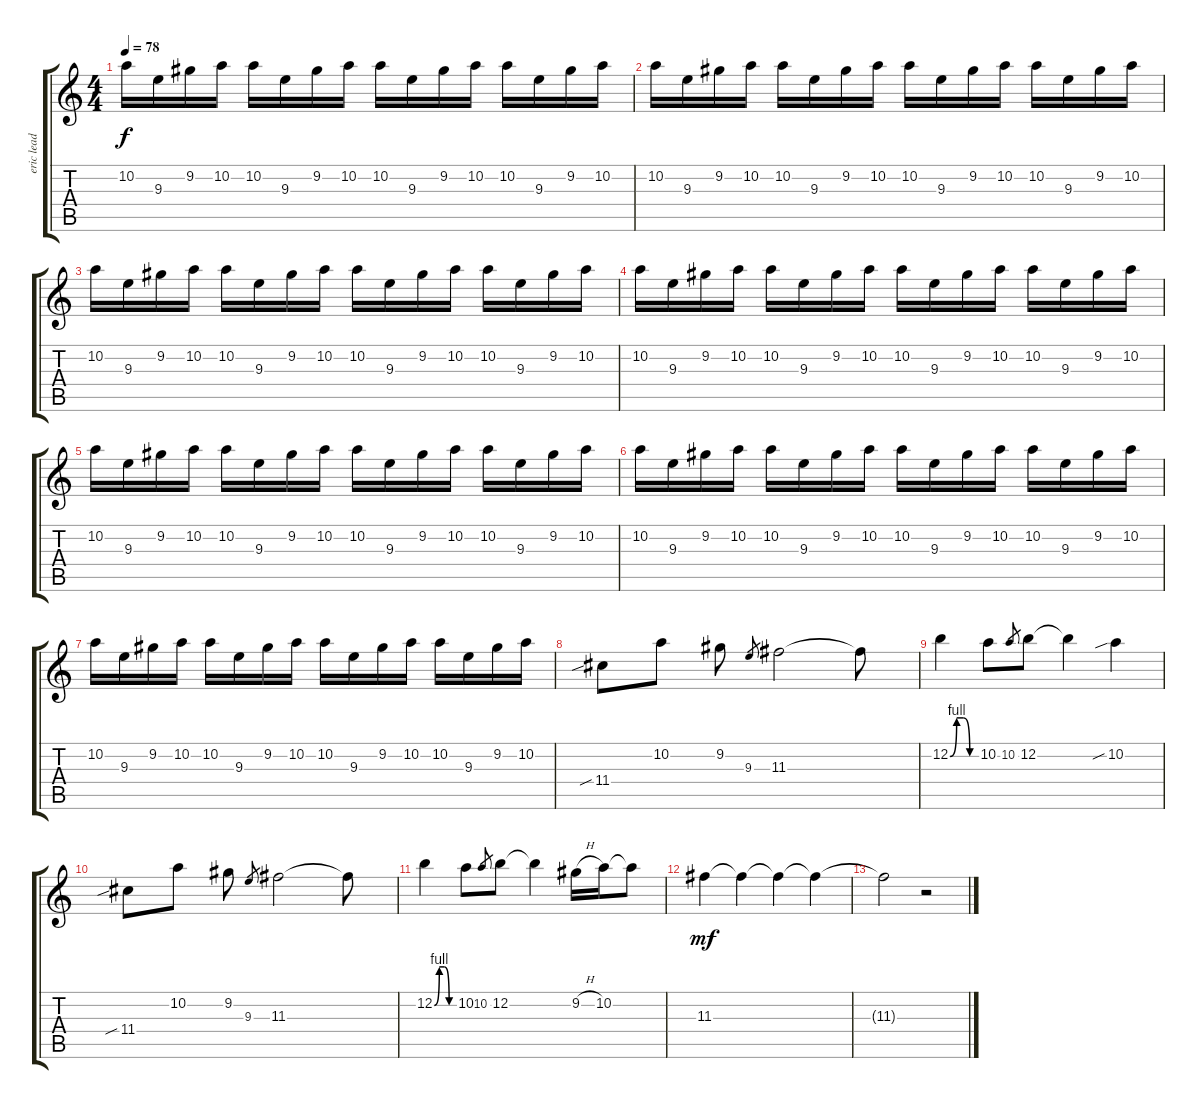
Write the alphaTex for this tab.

\track ("eric lead" "eric lead") {instrument overdrivenguitar}
\staff {score tabs}
\tuning (E4 B3 G3 D3 A2 E2) {hide}
\ts (4 4)
\tempo 78
\clef g2
\ks c
10.2.16{dy f} 9.3.16 9.2.16 10.2.16 10.2.16 9.3.16 9.2.16 10.2.16 10.2.16 9.3.16 9.2.16 10.2.16 10.2.16 9.3.16 9.2.16 10.2.16 |
10.2.16 9.3.16 9.2.16 10.2.16 10.2.16 9.3.16 9.2.16 10.2.16 10.2.16 9.3.16 9.2.16 10.2.16 10.2.16 9.3.16 9.2.16 10.2.16 |
10.2.16 9.3.16 9.2.16 10.2.16 10.2.16 9.3.16 9.2.16 10.2.16 10.2.16 9.3.16 9.2.16 10.2.16 10.2.16 9.3.16 9.2.16 10.2.16 |
10.2.16 9.3.16 9.2.16 10.2.16 10.2.16 9.3.16 9.2.16 10.2.16 10.2.16 9.3.16 9.2.16 10.2.16 10.2.16 9.3.16 9.2.16 10.2.16 |
10.2.16 9.3.16 9.2.16 10.2.16 10.2.16 9.3.16 9.2.16 10.2.16 10.2.16 9.3.16 9.2.16 10.2.16 10.2.16 9.3.16 9.2.16 10.2.16 |
10.2.16 9.3.16 9.2.16 10.2.16 10.2.16 9.3.16 9.2.16 10.2.16 10.2.16 9.3.16 9.2.16 10.2.16 10.2.16 9.3.16 9.2.16 10.2.16 |
10.2.16 9.3.16 9.2.16 10.2.16 10.2.16 9.3.16 9.2.16 10.2.16 10.2.16 9.3.16 9.2.16 10.2.16 10.2.16 9.3.16 9.2.16 10.2.16 |
11.4{sib}.8 10.2.8 9.2.8 9.3.8{gr} 11.3.2 11.3{t}.8 |
12.2{be (custom 0 0 15 4 30 4 45 0 60 0)}.4 10.2.8 10.2.8{gr} 12.2.8 12.2{t}.4 10.2{sib}.4 |
11.4{sib}.8 10.2.8 9.2.8 9.3.8{gr} 11.3.2 11.3{t}.8 |
12.2{be (custom 0 0 15 4 30 4 45 0 60 0)}.4 10.2.8 10.2.8{gr} 12.2.8 12.2{t}.4 9.2{h}.16 10.2.16 10.2{t}.8 |
11.3.4{dy mf} 11.3{t}.4 11.3{t}.4 11.3{t}.4 |
11.3{t}.2 r.2
